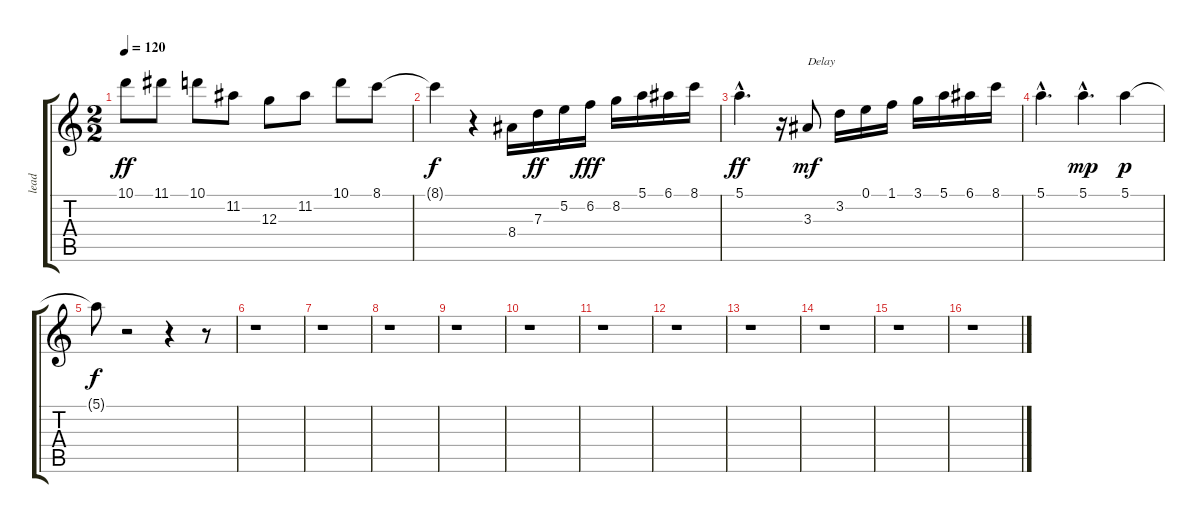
\track ("lead" "lead") {instrument distortionguitar}
\staff {score tabs}
\tuning (E4 B3 G3 D3 A2 E2) {hide}
\ts (2 2)
\tempo 120
\clef g2
\ks c
10.1.8{dy ff} 11.1.8 10.1.8 11.2.8 12.3.8 11.2.8 10.1.8 8.1.8 |
8.1{t}.4{dy f} r.4 8.4.16 7.3.16{dy ff} 5.2.16 6.2.16{dy fff} 8.2.16 5.1.16 6.1.16 8.1.16 |
5.1{hac}.4{d dy ff} r.16 3.3.8{txt "Delay" dy mf} 3.2.16 0.1.16 1.1.16 3.1.16 5.1.16 6.1.16 8.1.16 |
5.1{hac}.4{d} 5.1{hac}.4{d dy mp} 5.1.4{dy p} |
5.1{t}.8{dy f} r.2 r.4 r.8 |
r.1 |
r.1 |
r.1 |
r.1 |
r.1 |
r.1 |
r.1 |
r.1 |
r.1 |
r.1 |
r.1
